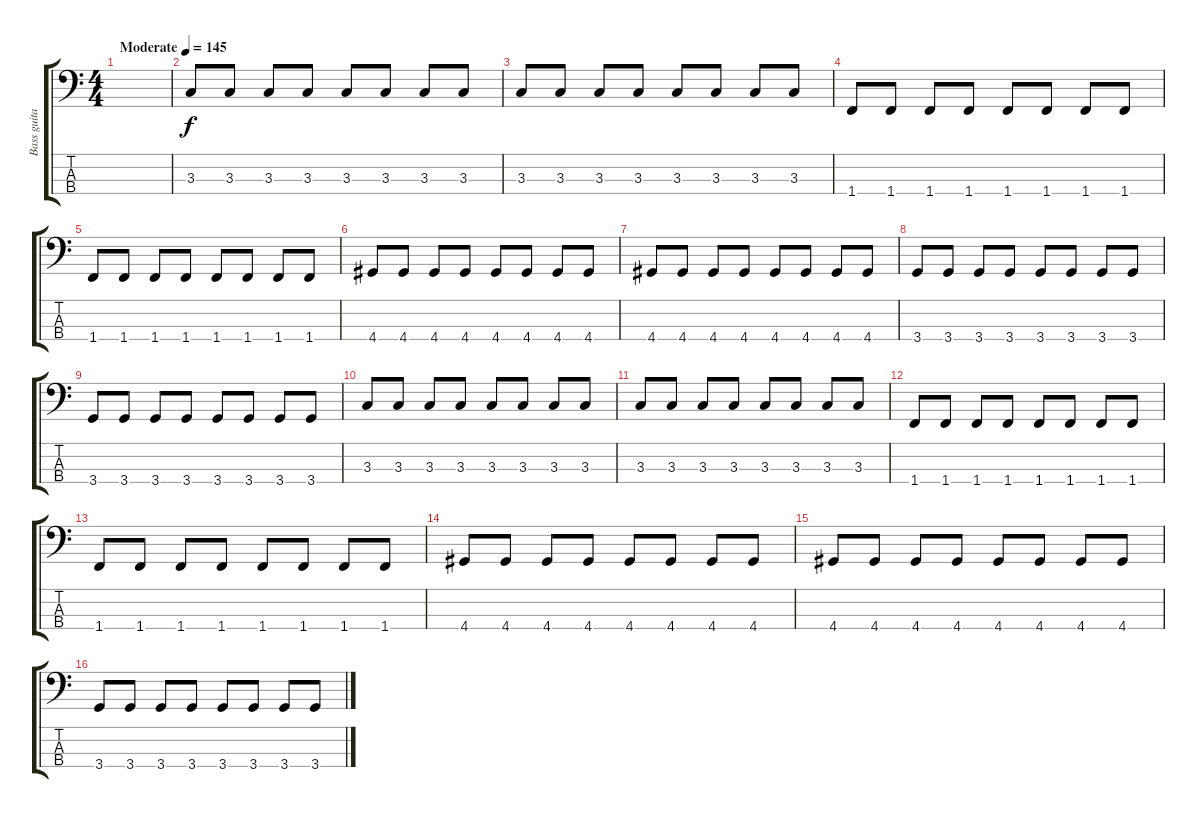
\track ("Bass guitar" "Bass guita") {instrument electricbassfinger}
\staff {score tabs}
\tuning (G2 D2 A1 E1) {hide}
\ts (4 4)
\tempo (145 "Moderate")
\clef f4
\ks c
|
3.3.8 3.3.8 3.3.8 3.3.8 3.3.8 3.3.8 3.3.8 3.3.8 |
3.3.8 3.3.8 3.3.8 3.3.8 3.3.8 3.3.8 3.3.8 3.3.8 |
1.4.8 1.4.8 1.4.8 1.4.8 1.4.8 1.4.8 1.4.8 1.4.8 |
1.4.8 1.4.8 1.4.8 1.4.8 1.4.8 1.4.8 1.4.8 1.4.8 |
4.4.8 4.4.8 4.4.8 4.4.8 4.4.8 4.4.8 4.4.8 4.4.8 |
4.4.8 4.4.8 4.4.8 4.4.8 4.4.8 4.4.8 4.4.8 4.4.8 |
3.4.8 3.4.8 3.4.8 3.4.8 3.4.8 3.4.8 3.4.8 3.4.8 |
3.4.8 3.4.8 3.4.8 3.4.8 3.4.8 3.4.8 3.4.8 3.4.8 |
3.3.8 3.3.8 3.3.8 3.3.8 3.3.8 3.3.8 3.3.8 3.3.8 |
3.3.8 3.3.8 3.3.8 3.3.8 3.3.8 3.3.8 3.3.8 3.3.8 |
1.4.8 1.4.8 1.4.8 1.4.8 1.4.8 1.4.8 1.4.8 1.4.8 |
1.4.8 1.4.8 1.4.8 1.4.8 1.4.8 1.4.8 1.4.8 1.4.8 |
4.4.8 4.4.8 4.4.8 4.4.8 4.4.8 4.4.8 4.4.8 4.4.8 |
4.4.8 4.4.8 4.4.8 4.4.8 4.4.8 4.4.8 4.4.8 4.4.8 |
3.4.8 3.4.8 3.4.8 3.4.8 3.4.8 3.4.8 3.4.8 3.4.8
